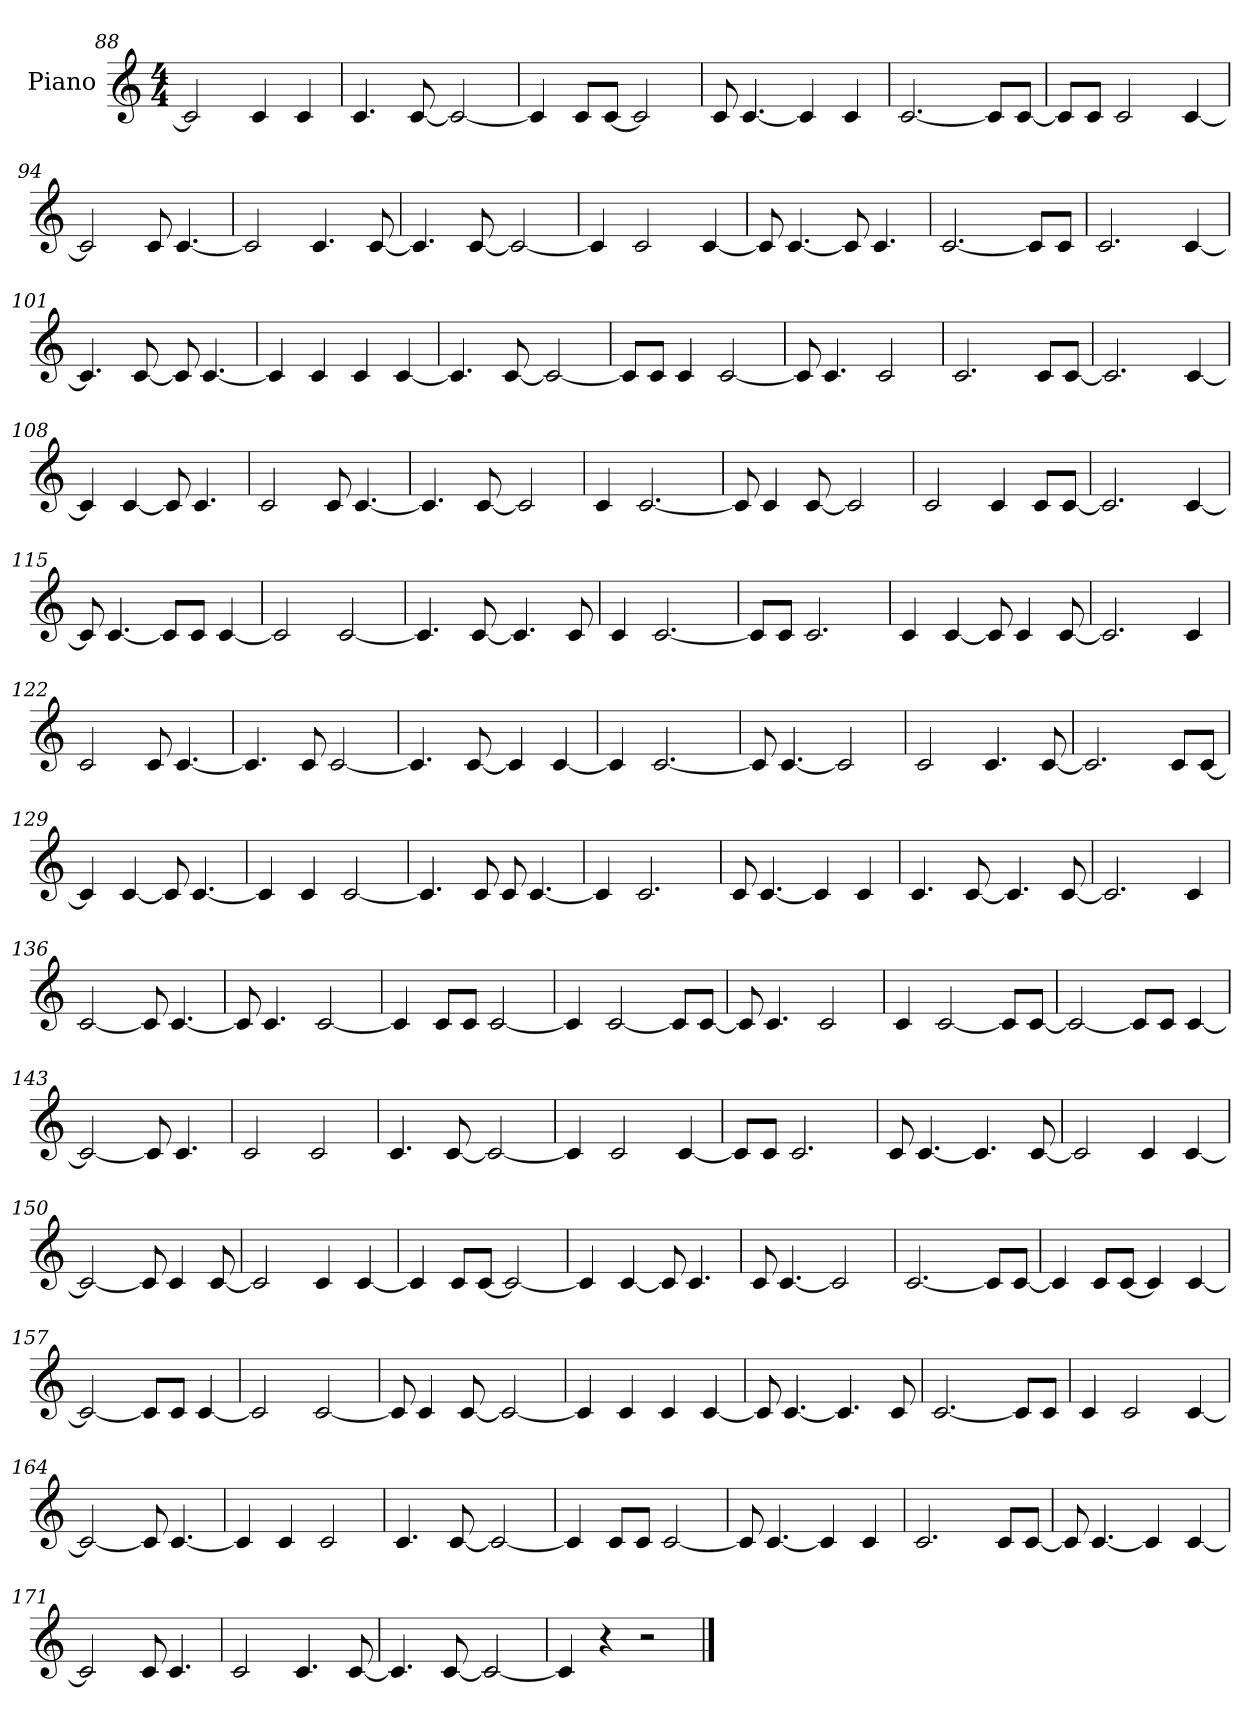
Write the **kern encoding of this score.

**kern
*part1
*staff1
*I"Piano
*I'Pno.
*clefG2
*k[]
*M4/4
=88
2c/]
4c/
4c/
=89
4.c/
[8c/
2c/_
=90
4c/]
8c/L
[8c/J
2c/]
=91
8c/
[4.c/
4c/]
4c/
=92
[2.c/
8c/L]
[8c/J
=93
8c/L]
8c/J
2c/
[4c/
=94
2c/]
8c/
[4.c/
=95
2c/]
4.c/
[8c/
=96
4.c/]
[8c/
2c/_
=97
4c/]
2c/
[4c/
=98
8c/]
[4.c/
8c/]
4.c/
=99
[2.c/
8c/L]
8c/J
=100
2.c/
[4c/
=101
4.c/]
[8c/
8c/]
[4.c/
=102
4c/]
4c/
4c/
[4c/
=103
4.c/]
[8c/
2c/_
=104
8c/L]
8c/J
4c/
[2c/
=105
8c/]
4.c/
2c/
=106
2.c/
8c/L
[8c/J
=107
2.c/]
[4c/
=108
4c/]
[4c/
8c/]
4.c/
=109
2c/
8c/
[4.c/
=110
4.c/]
[8c/
2c/]
=111
4c/
[2.c/
=112
8c/]
4c/
[8c/
2c/]
=113
2c/
4c/
8c/L
[8c/J
=114
2.c/]
[4c/
=115
8c/]
[4.c/
8c/L]
8c/J
[4c/
=116
2c/]
[2c/
=117
4.c/]
[8c/
4.c/]
8c/
=118
4c/
[2.c/
=119
8c/L]
8c/J
2.c/
=120
4c/
[4c/
8c/]
4c/
[8c/
=121
2.c/]
4c/
=122
2c/
8c/
[4.c/
=123
4.c/]
8c/
[2c/
=124
4.c/]
[8c/
4c/]
[4c/
=125
4c/]
[2.c/
=126
8c/]
[4.c/
2c/]
=127
2c/
4.c/
[8c/
=128
2.c/]
8c/L
[8c/J
=129
4c/]
[4c/
8c/]
[4.c/
=130
4c/]
4c/
[2c/
=131
4.c/]
8c/
8c/
[4.c/
=132
4c/]
2.c/
=133
8c/
[4.c/
4c/]
4c/
=134
4.c/
[8c/
4.c/]
[8c/
=135
2.c/]
4c/
=136
[2c/
8c/]
[4.c/
=137
8c/]
4.c/
[2c/
=138
4c/]
8c/L
8c/J
[2c/
=139
4c/]
[2c/
8c/L]
[8c/J
=140
8c/]
4.c/
2c/
=141
4c/
[2c/
8c/L]
[8c/J
=142
2c/_
8c/L]
8c/J
[4c/
=143
2c/_
8c/]
4.c/
=144
2c/
2c/
=145
4.c/
[8c/
2c/_
=146
4c/]
2c/
[4c/
=147
8c/L]
8c/J
2.c/
=148
8c/
[4.c/
4.c/]
[8c/
=149
2c/]
4c/
[4c/
=150
2c/_
8c/]
4c/
[8c/
=151
2c/]
4c/
[4c/
=152
4c/]
8c/L
[8c/J
2c/_
=153
4c/]
[4c/
8c/]
4.c/
=154
8c/
[4.c/
2c/]
=155
[2.c/
8c/L]
[8c/J
=156
4c/]
8c/L
[8c/J
4c/]
[4c/
=157
2c/_
8c/L]
8c/J
[4c/
=158
2c/]
[2c/
=159
8c/]
4c/
[8c/
2c/_
=160
4c/]
4c/
4c/
[4c/
=161
8c/]
[4.c/
4.c/]
8c/
=162
[2.c/
8c/L]
8c/J
=163
4c/
2c/
[4c/
=164
2c/_
8c/]
[4.c/
=165
4c/]
4c/
2c/
=166
4.c/
[8c/
2c/_
=167
4c/]
8c/L
8c/J
[2c/
=168
8c/]
[4.c/
4c/]
4c/
=169
2.c/
8c/L
[8c/J
=170
8c/]
[4.c/
4c/]
[4c/
=171
2c/]
8c/
4.c/
=172
2c/
4.c/
[8c/
=173
4.c/]
[8c/
2c/_
=174
4c/]
4r
2r
==
*-
